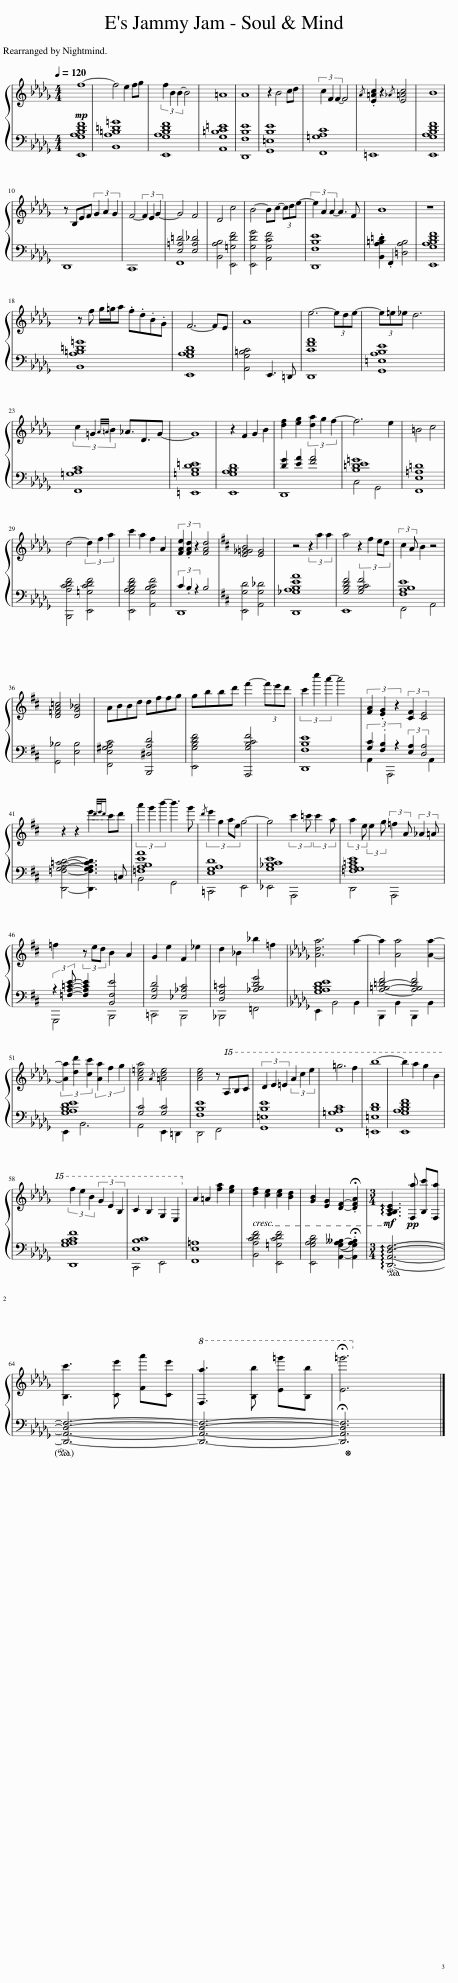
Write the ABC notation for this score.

X:1
%%score { 1 | ( 2 3 ) }
L:1/8
Q:1/4=120
M:4/4
I:linebreak $
K:Db
V:1 treble
V:2 bass
V:3 bass
V:1
!mp! f8- | f4 e2 fg | (3f2 B2 B2- B4 | =A8 | A8 | %5
 z2 B4 cd | (3c2 F2 F2- F4 |{/A} .[E=Ac]2 z2!p!{/_A} [E=Ac]4 |!mp! B8 |$ z B,EF (3G2 A2 G2 | %10
 F4- (3F2 E2 G2- | G4 F4 | D4 c4 | B4- Bc- (3cde- | (3e2 A2 A2- A3 F | %15
 B8 | z8 |$ z f g/=g/a .f.d.B.G | F6- FE | A8 | %20
 e6- (3ede- | (3e=e_e d6 |$ (3c2 =G2{A=A} B2 _A3/2D3/2G- | G8 | z2 F2 G2 B2 | %25
 [df]2 [eg]2 (3[da]2 g2 f2- | f6 e2 | =B4 c4 |$ d4- (3d2 f2 a2 | c'2 a2 f2 A2 | %30
 (3[FAe]2 .[FAd]2 z2 [FAd]4 |[K:D] [E_G=GB]4 [EG]4 | z4 (3z2 a2 a2 | a4 (3:2:4z2 f2 ed | (3:2:2c2 A B2 z4 |$ %35
 [D=FA=c]4 [DG_B]4 | ABBd dffg | gbbd' f'2- (3f'e'd' | (3c'2 c''2 a'2- a'4 | (3[FA]2 .[EG]2 z2 (3:2:2[CF]2 [CE]4 |$ %40
 z2 z2 e'2{d'e'd'} c'd' | (3a'2 g'2 b'2- b'3 g' |{/d'} (3:2:4e'2 g2 ae g4- | g4 (3:2:2c'2 =c' (3:2:2c'2 a | (3:2:2a2 e (3:2:2e2 g (3:2:2=f2 A (3:2:2_A2 =A |$ %45
 =f2 (3z ed B2 A2 | G2 e2 F2 _e2 | d2 _B2 _b2 =f2 |[K:Db] [Ada]6 a2- | a2 [Aa]4 [Aa]2- |$ %50
 (3[Aa]2 [dd']2 [cc']2 (3[Aa]2 f2 g2 | [Ac=ea]4{/A} [=Ace]4 | [Ace]4 z!8va(! abc' | (3d'2 e'2 =e'2 (3a'2 c''2 e''2 | =g''6 f''2 | %55
 b''8- | b''2 a''2 g''2 b'2 |$ (3f''2 e''2 b'2 (3g'2 e'2 b2 | c'2 b2 g2 e2!8va)! | A2 =A2 [fa]2 [eg]2 | %60
[Q:1/4=110] [df]2 [ce]2[Q:1/4=95] [ce]2 [Bd]2 |[Q:1/4=80] [GB]2 [EG]2[Q:1/4=65] [DF]2-[Q:1/4=30] .!fermata![DFA]2 |[M:3/4]!mf![Q:1/4=100] !arpeggio![A,B,CE]3!pp! [F,a] [B,c'][F,a] |$ [B,c']3 [Ce'] [Fa'][Ce'] |!8va(! [Fa']3[Q:1/4=80] [Bb'] [e=g''][Bb'] | %65
 !fermata![e=g'']6!8va)! |] %66
V:2
 [E,,G,A,B,DF]8 | [B,,A,=B,=D=G]8 | [E,,G,A,B,DF]8 | [A,,G,=B,C=E]8 | [D,,F,B,E]8 | %5
 [G,,=E,B,E]8 | [F,,=G,A,C]8 | =E,,8 | [E,,G,A,B,DF]8 |$ D,,8 | %10
 C,,8 | [E,=A,=D]4 [E,A,_D]4 | [B,,A,B,]4 [E,,=G,DF]4 | [E,,G,DG]4 [A,,G,CF]4 | [D,,F,B,E]8 | %15
 .[B,,A,=B,=D]2 .F,,2 [=D,A,B,]4 |!ped! [E,,G,A,B,DF]8!ped-up! |$ [B,,A,=B,=D=G]8 | [E,,G,A,B,D]8 | [A,,G,=B,C]4 E,,3 =D,, | %20
 [D,,CFA]8 | [G,,=E,A,B,E]8 |$ [F,,=G,A,C]8 | [=E,,=G,B,D=E]8 |!ped! [E,,G,A,B,D]8!ped-up! | %25
 [DG]2 [EA]2 [FA]4 | [B,=DE=G]8 | [F,,E,=A,=D]8 |$ [B,,,A,CDF]4 [E,,=G,CDF]4 | [E,,G,A,B,DF]4 [A,,G,B,CF]4 | %30
 (3C2 .B,2 z2 B,4 |[K:D] [E,,G,D]4 [A,,G,_D]4 | [D,,_G,A,B,EA]8 | [G,B,DF]4 [G,B,CF]4 | [F,A,B,E]8 |$ %35
 [G,,_B,]4 [E,B,]4 | [F,,E,^G,A,C]4 [B,,,^D,A,D]4 | [E,,G,B,DF]4 [A,,,G,B,CF]4 | [D,,F,B,E]8 | (3[G,C]2 .[F,B,]2 z2 (3:2:2[E,A,]2 [D,A,]4 |$ %40
 [D,,=F,G,A,=CD]4- [D,,F,G,A,CD]3 =C, | [=F,A,B,EA]8 | [E,G,A,D]8 | [G,_B,CE]8 | [=F,G,A,=CE]8 |$ %45
 (3:2:2z2 [=F,A,=CE]- [F,A,CE]2 [B,,F,E]4 | [E,A,D]4 [_E,_A,C]4 | [D,G,=C]4 [_A,B,DG]4 |[K:Db] [G,A,B,DE]8 | [A,-=B,-=D-F]4 [A,B,DF]4 |$ %50
 [G,A,B,DE]8 | [G,C]4 [G,C]4 | [F,B,E]8 | [G,,=E,B,E]8 | [F,,=G,A,C]8 | %55
 [=E,,=E,B,D]8 |!ped! [E,,G,A,B,DF]8!ped-up! |$ [D,,G,A,B,CF]8 | [E,B,C]8 | [F,,E,=A,]8 | %60
 [B,,A,CDF]4 [E,,=G,CDF]4 | [E,,G,A,B,D]4 [A,,G,A,__B,]2- .!fermata![A,,G,A,B,]2 |[M:3/4]!ped! !arpeggio![D,,A,,D,F,]6- |$ [D,,A,,D,F,]6- | [D,,A,,D,F,]6- | %65
 !fermata![D,,A,,D,F,]6!ped-up! |] %66
V:3
 x8 | x8 | x8 | x8 | x8 | %5
 x8 | x8 | x8 | x8 |$ x8 | %10
 x8 | F,,8 | x8 | x8 | x8 | %15
 x8 | x8 |$ x8 | x8 | x8 | %20
 x8 | x8 |$ x8 | x8 | x8 | %25
 D,,8 | C,4 G,,4 | x8 |$ x8 | x8 | %30
 D,,8 |[K:D] x8 | x8 | E,,8 | F,,4 A,,4 |$ %35
 x8 | x8 | x8 | x8 | A,,2 A,,,4 A,,2 |$ %40
 x8 | B,,4 G,,4 | =C,,4 E,,4 | _E,,4 A,,,4 | D,,4 A,,,4 |$ %45
 G,,,4 B,,,4 | =C,,4 B,,,4 | _B,,,4 =F,,4 |[K:Db] E,,2 B,,4 B,,2 | B,,,2 B,,2 B,,,2 B,,2 |$ %50
 E,,2 B,,6 | A,,4 E,,2 =D,,2 | D,,4 F,,4 | x8 | x8 | %55
 x8 | x8 |$ x8 | C,,4 E,,4 | x8 | %60
 x8 | x8 |[M:3/4] x6 |$ x6 | x6 | %65
 x6 |] %66
